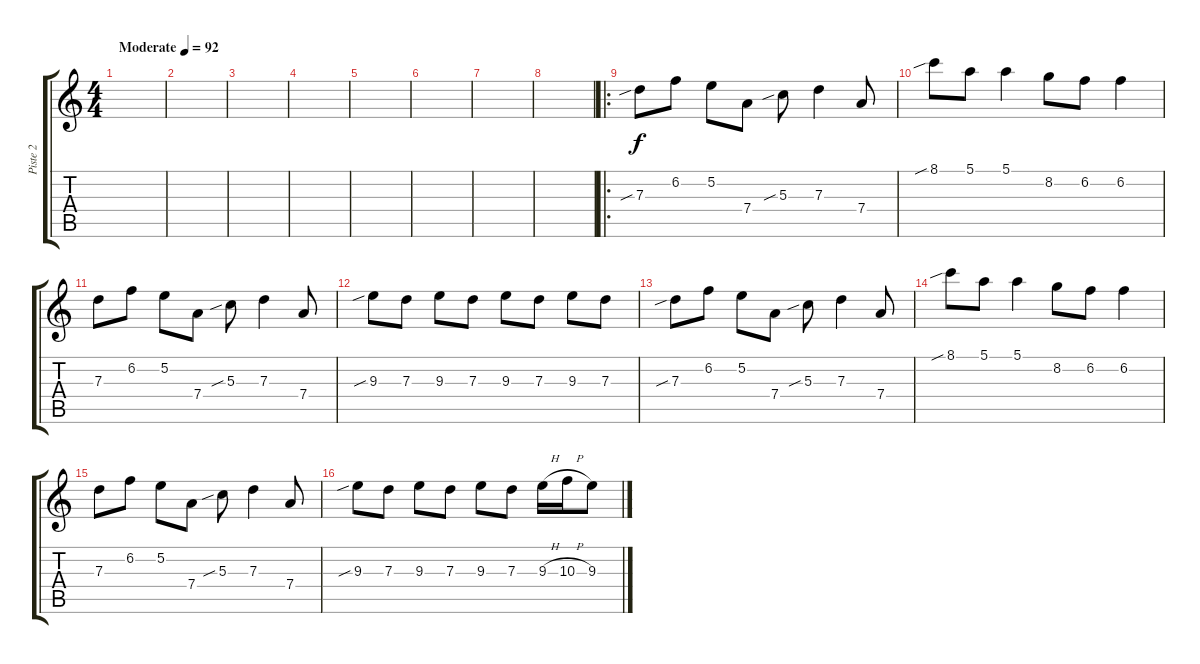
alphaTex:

\track ("Piste 2" "Piste 2") {instrument acousticguitarsteel}
\staff {score tabs}
\tuning (E4 B3 G3 D3 A2 E2) {hide}
\ts (4 4)
\tempo (92 "Moderate")
\clef g2
\ks c
|
|
|
|
|
|
|
|
\ro
7.3{sib}.8 6.2.8 5.2.8 7.4.8 5.3{sib}.8 7.3.4 7.4.8 |
8.1{sib}.8 5.1.8 5.1.4 8.2.8 6.2.8 6.2.4 |
7.3.8 6.2.8 5.2.8 7.4.8 5.3{sib}.8 7.3.4 7.4.8 |
9.3{sib}.8 7.3.8 9.3.8 7.3.8 9.3.8 7.3.8 9.3.8 7.3.8 |
7.3{sib}.8 6.2.8 5.2.8 7.4.8 5.3{sib}.8 7.3.4 7.4.8 |
8.1{sib}.8 5.1.8 5.1.4 8.2.8 6.2.8 6.2.4 |
7.3.8 6.2.8 5.2.8 7.4.8 5.3{sib}.8 7.3.4 7.4.8 |
9.3{sib}.8 7.3.8 9.3.8 7.3.8 9.3.8 7.3.8 9.3{h}.16 10.3{h}.16 9.3.8
